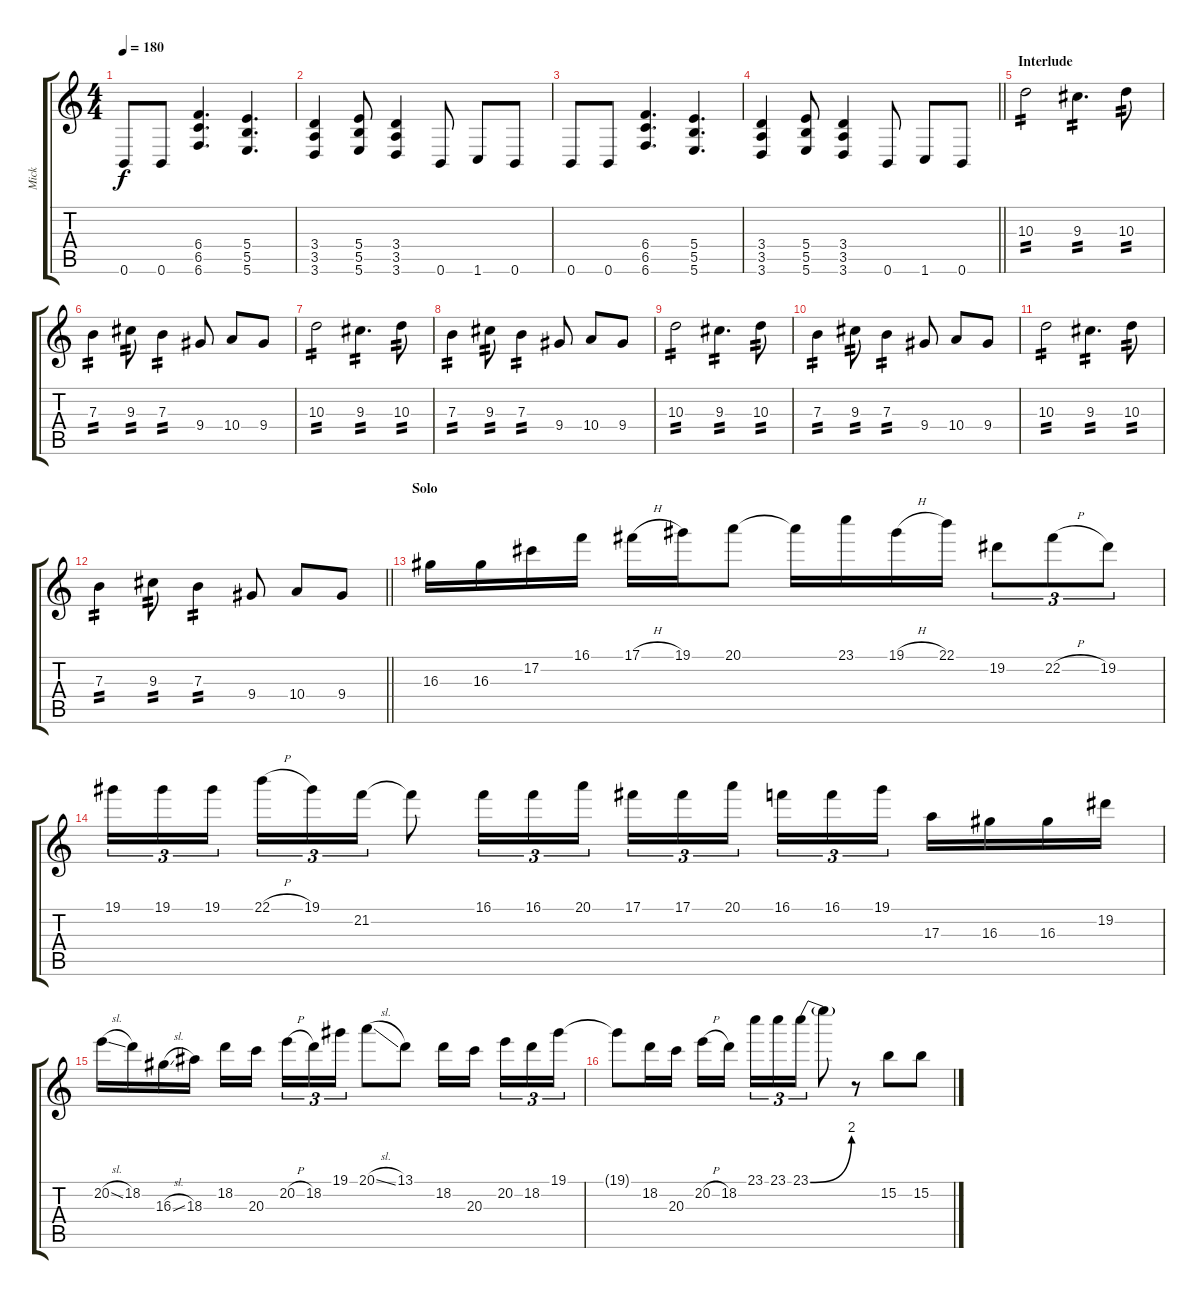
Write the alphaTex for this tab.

\track ("Mick" "Mick") {instrument distortionguitar}
\staff {score tabs}
\tuning (Db4 Ab3 E3 B2 Gb2 B1) {hide}
\ts (4 4)
\tempo 180
\clef g2
\ks c
0.6.8{dy f} 0.6.8 (6.4 6.5 6.6).4{d} (5.4 5.5 5.6).4{d} |
(3.4 3.5 3.6).4 (5.4 5.5 5.6).8 (3.4 3.5 3.6).4 0.6.8 1.6.8 0.6.8 |
0.6.8 0.6.8 (6.4 6.5 6.6).4{d} (5.4 5.5 5.6).4{d} |
\barLineRight lightlight
(3.4 3.5 3.6).4 (5.4 5.5 5.6).8 (3.4 3.5 3.6).4 0.6.8 1.6.8 0.6.8 |
\section ("" "Interlude")
10.3.2{tp 2} 9.3.4{d tp 2} 10.3.8{tp 2} |
7.3.4{tp 2} 9.3.8{tp 2} 7.3.4{tp 2} 9.4.8 10.4.8 9.4.8 |
10.3.2{tp 2} 9.3.4{d tp 2} 10.3.8{tp 2} |
7.3.4{tp 2} 9.3.8{tp 2} 7.3.4{tp 2} 9.4.8 10.4.8 9.4.8 |
10.3.2{tp 2} 9.3.4{d tp 2} 10.3.8{tp 2} |
7.3.4{tp 2} 9.3.8{tp 2} 7.3.4{tp 2} 9.4.8 10.4.8 9.4.8 |
10.3.2{tp 2} 9.3.4{d tp 2} 10.3.8{tp 2} |
\barLineRight lightlight
7.3.4{tp 2} 9.3.8{tp 2} 7.3.4{tp 2} 9.4.8 10.4.8 9.4.8 |
\section ("" "Solo")
16.3.16 16.3.16 17.2.16 16.1.16 17.1{h}.16 19.1.16 20.1.8 20.1{t}.16 23.1.16 19.1{h}.16 22.1.16 19.2.8{tu (3 2)} 22.2{h}.8{tu (3 2)} 19.2.8{tu (3 2)} |
19.1.16{tu (3 2)} 19.1.16{tu (3 2)} 19.1.16{tu (3 2) beam splitsecondary} 22.1{h}.16{tu (3 2)} 19.1.16{tu (3 2)} 21.2.16{tu (3 2)} 21.2{t}.8 16.1.16{tu (3 2)} 16.1.16{tu (3 2)} 20.1.16{tu (3 2)} 17.1.16{tu (3 2)} 17.1.16{tu (3 2)} 20.1.16{tu (3 2) beam splitsecondary} 16.1.16{tu (3 2)} 16.1.16{tu (3 2)} 19.1.16{tu (3 2)} 17.3.16 16.3.16 16.3.16 19.2.16 |
20.2{sl}.16 18.2.16 16.3{sl}.16 18.3.16 18.2.16 20.3.16{beam splitsecondary} 20.2{h}.16{tu (3 2)} 18.2.16{tu (3 2)} 19.1.16{tu (3 2)} 20.1{sl}.8 13.1.8 18.2.16 20.3.16{beam splitsecondary} 20.2.16{tu (3 2)} 18.2.16{tu (3 2)} 19.1.16{tu (3 2)} |
19.1{t}.8 18.2.16 20.3.16 20.2{h}.16 18.2.16{beam splitsecondary} 23.1.16{tu (3 2)} 23.1.16{tu (3 2)} 23.1{be (bend 0 0 60 8)}.16{tu (3 2)} 23.1{t}.8 r.8 15.2.8 15.2.8
